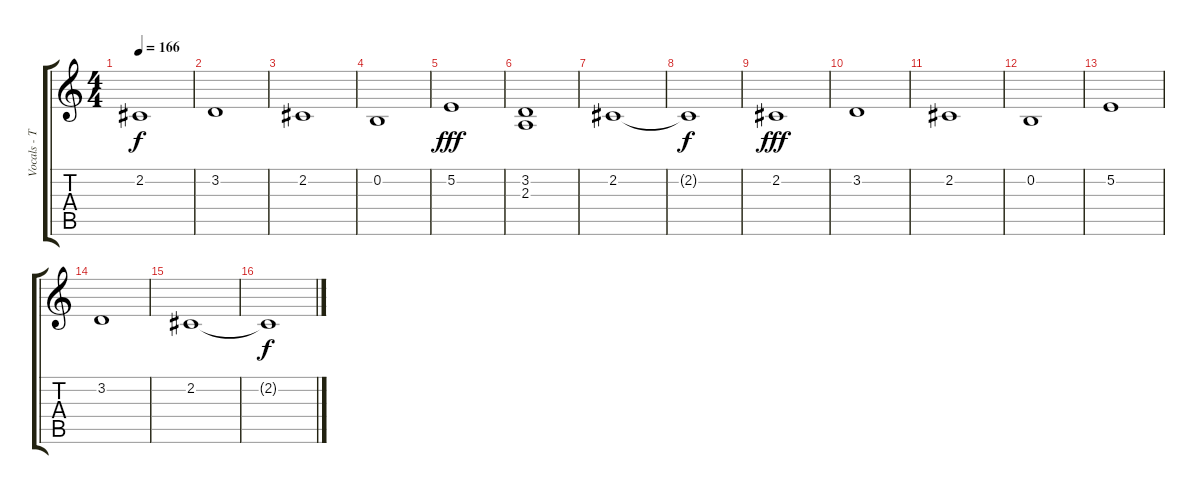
\track ("Vocals - Tom DeLonge" "Vocals - T") {instrument lead5charang}
\staff {score tabs}
\tuning (E4 B3 G3 D3 A2 E2) {hide}
\ts (4 4)
\tempo 166
\clef g2
\ks c
2.2.1{dy f} |
3.2.1 |
2.2.1 |
0.2.1 |
5.2.1{dy fff} |
(3.2 2.3).1 |
2.2.1 |
2.2{t}.1{dy f} |
2.2.1{dy fff} |
3.2.1 |
2.2.1 |
0.2.1 |
5.2.1 |
3.2.1 |
2.2.1 |
2.2{t}.1{dy f}
